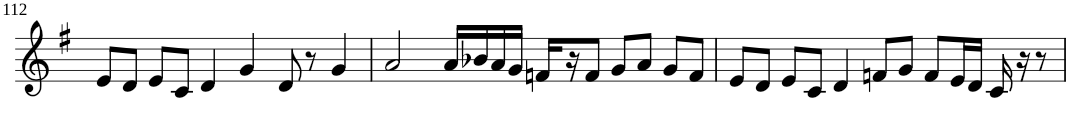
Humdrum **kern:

**kern
*part1
*staff1
*I"Violin
!!LO:PB:g=z
*clefG2
*k[f#]
*G:
*M6/4
=112
8e/L
8d/J
8e/L
8c/J
4d/
4g/
8d/
8r
4g/
=113
2a/
16a/LL
16b-X/
16a/
16g/JJ
16fn/LL
16r
8f/J
8g/L
8a/J
8g/L
8f/J
=114
8e/L
8d/J
8e/L
8c/J
4d/
8fn/L
8g/J
8f/L
16e/L
16d/JJ
16c/
16r
8r
=
*-
